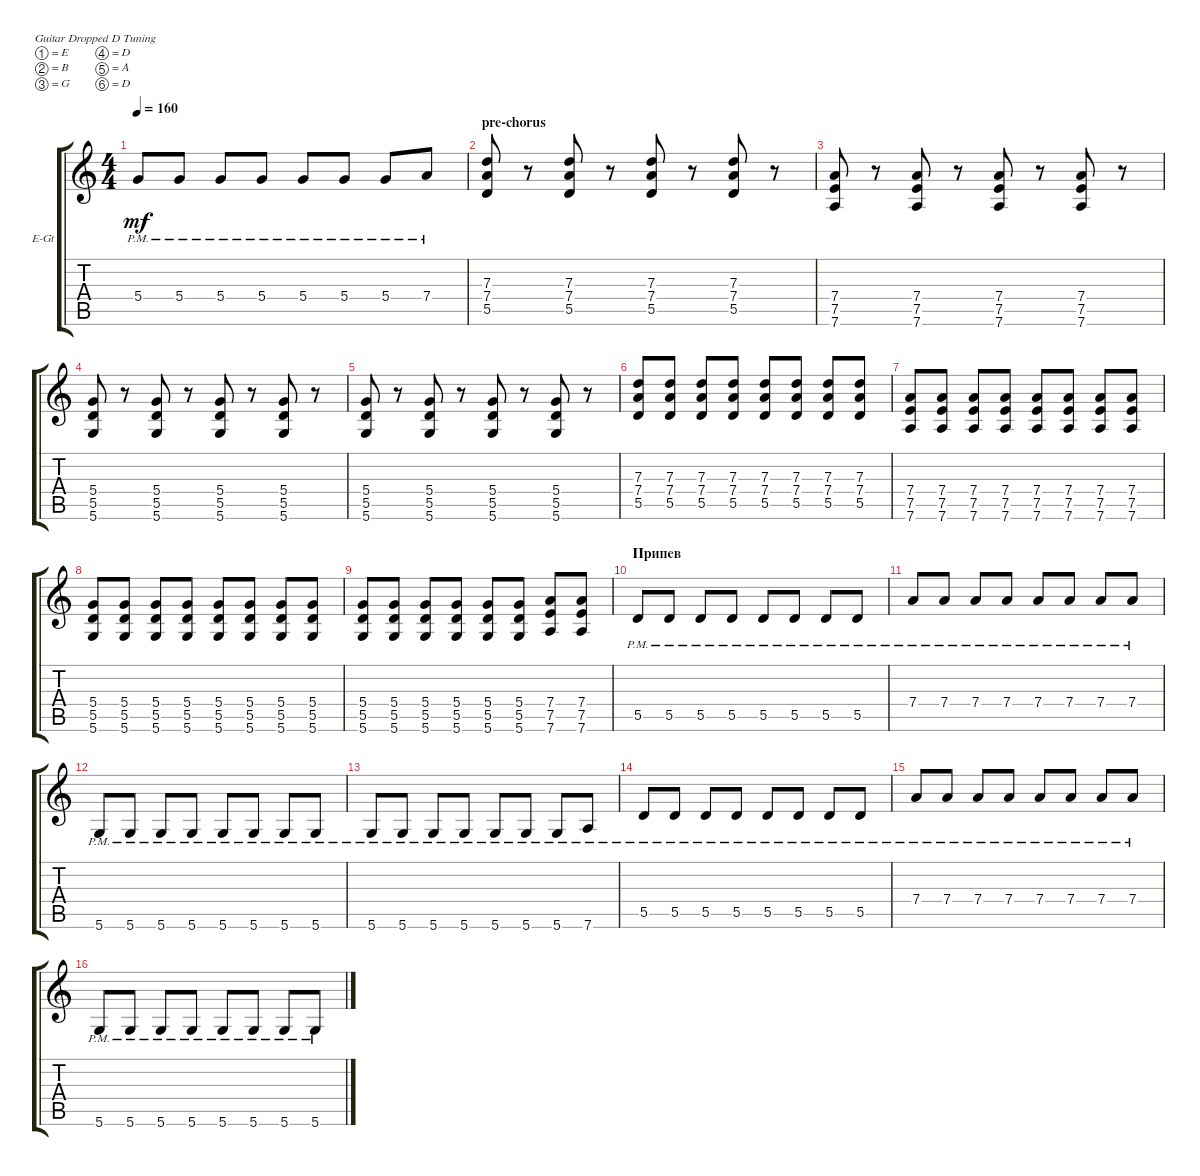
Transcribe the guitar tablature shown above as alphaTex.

\bracketExtendMode groupsimilarinstruments
\firstSystemTrackNameOrientation horizontal
\otherSystemsTrackNameOrientation horizontal
\track ("Electric Guitar 1" "E-Gt") {mute instrument distortionguitar}
\staff {score tabs}
\tuning (E4 B3 G3 D3 A2 D2)
\ts (4 4)
\tempo 160
\clef g2
\ks c
5.4{pm}.8{dy mf} 5.4{pm}.8 5.4{pm}.8 5.4{pm}.8 5.4{pm}.8 5.4{pm}.8 5.4{pm}.8 7.4{pm}.8 |
\section ("" "pre-chorus")
(5.5 7.4 7.3).8 r.8 (5.5 7.4 7.3).8 r.8 (7.3 7.4 5.5).8 r.8 (7.3 7.4 5.5).8 r.8 |
(7.5 7.6 7.4).8 r.8 (7.4 7.5 7.6).8 r.8 (7.4 7.5 7.6).8 r.8 (7.4 7.5 7.6).8 r.8 |
(5.4 5.6 5.5).8 r.8 (5.4 5.5 5.6).8 r.8 (5.4 5.5 5.6).8 r.8 (5.4 5.5 5.6).8 r.8 |
(5.4 5.5 5.6).8 r.8 (5.4 5.5 5.6).8 r.8 (5.4 5.5 5.6).8 r.8 (5.4 5.5 5.6).8 r.8 |
(5.5 7.4 7.3).8 (5.5 7.4 7.3).8 (5.5 7.4 7.3).8 (5.5 7.4 7.3).8 (7.3 7.4 5.5).8 (5.5 7.4 7.3).8 (7.3 7.4 5.5).8 (5.5 7.4 7.3).8 |
(7.5 7.6 7.4).8 (7.4 7.6 7.5).8 (7.4 7.5 7.6).8 (7.4 7.5 7.6).8 (7.4 7.5 7.6).8 (7.6 7.5 7.4).8 (7.4 7.5 7.6).8 (7.4 7.5 7.6).8 |
(5.4 5.6 5.5).8 (5.6 5.5 5.4).8 (5.4 5.5 5.6).8 (5.6 5.5 5.4).8 (5.4 5.5 5.6).8 (5.4 5.5 5.6).8 (5.4 5.5 5.6).8 (5.4 5.5 5.6).8 |
(5.4 5.5 5.6).8 (5.6 5.5 5.4).8 (5.4 5.5 5.6).8 (5.4 5.5 5.6).8 (5.4 5.5 5.6).8 (5.6 5.5 5.4).8 (7.4 7.5 7.6).8 (7.4 7.5 7.6).8 |
\section ("" "Припев")
5.5{pm}.8 5.5{pm}.8 5.5{pm}.8 5.5{pm}.8 5.5{pm}.8 5.5{pm}.8 5.5{pm}.8 5.5{pm}.8 |
7.4{pm}.8 7.4{pm}.8 7.4{pm}.8 7.4{pm}.8 7.4{pm}.8 7.4{pm}.8 7.4{pm}.8 7.4{pm}.8 |
5.6{pm}.8 5.6{pm}.8 5.6{pm}.8 5.6{pm}.8 5.6{pm}.8 5.6{pm}.8 5.6{pm}.8 5.6{pm}.8 |
5.6{pm}.8 5.6{pm}.8 5.6{pm}.8 5.6{pm}.8 5.6{pm}.8 5.6{pm}.8 5.6{pm}.8 7.6{pm}.8 |
5.5{pm}.8 5.5{pm}.8 5.5{pm}.8 5.5{pm}.8 5.5{pm}.8 5.5{pm}.8 5.5{pm}.8 5.5{pm}.8 |
7.4{pm}.8 7.4{pm}.8 7.4{pm}.8 7.4{pm}.8 7.4{pm}.8 7.4{pm}.8 7.4{pm}.8 7.4{pm}.8 |
5.6{pm}.8 5.6{pm}.8 5.6{pm}.8 5.6{pm}.8 5.6{pm}.8 5.6{pm}.8 5.6{pm}.8 5.6{pm}.8
